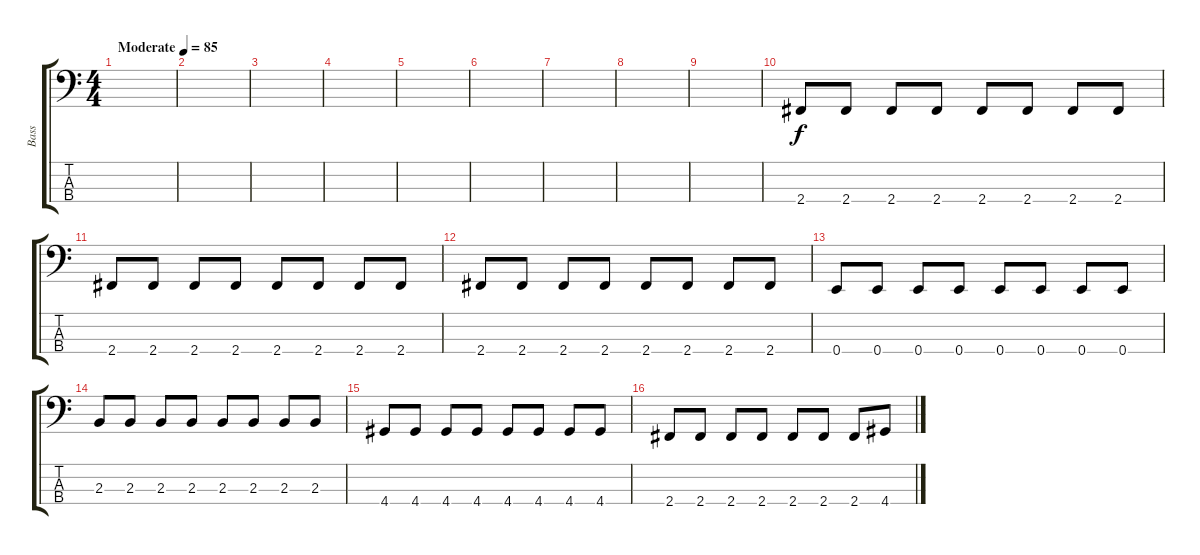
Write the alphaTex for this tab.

\track ("Bass" "Bass") {instrument electricbassfinger}
\staff {score tabs}
\tuning (G2 D2 A1 E1) {hide}
\ts (4 4)
\tempo (85 "Moderate")
\clef f4
\ks c
|
|
|
|
|
|
|
|
|
2.4.8 2.4.8 2.4.8 2.4.8 2.4.8 2.4.8 2.4.8 2.4.8 |
2.4.8 2.4.8 2.4.8 2.4.8 2.4.8 2.4.8 2.4.8 2.4.8 |
2.4.8 2.4.8 2.4.8 2.4.8 2.4.8 2.4.8 2.4.8 2.4.8 |
0.4.8 0.4.8 0.4.8 0.4.8 0.4.8 0.4.8 0.4.8 0.4.8 |
2.3.8 2.3.8 2.3.8 2.3.8 2.3.8 2.3.8 2.3.8 2.3.8 |
4.4.8 4.4.8 4.4.8 4.4.8 4.4.8 4.4.8 4.4.8 4.4.8 |
2.4.8 2.4.8 2.4.8 2.4.8 2.4.8 2.4.8 2.4.8 4.4.8
